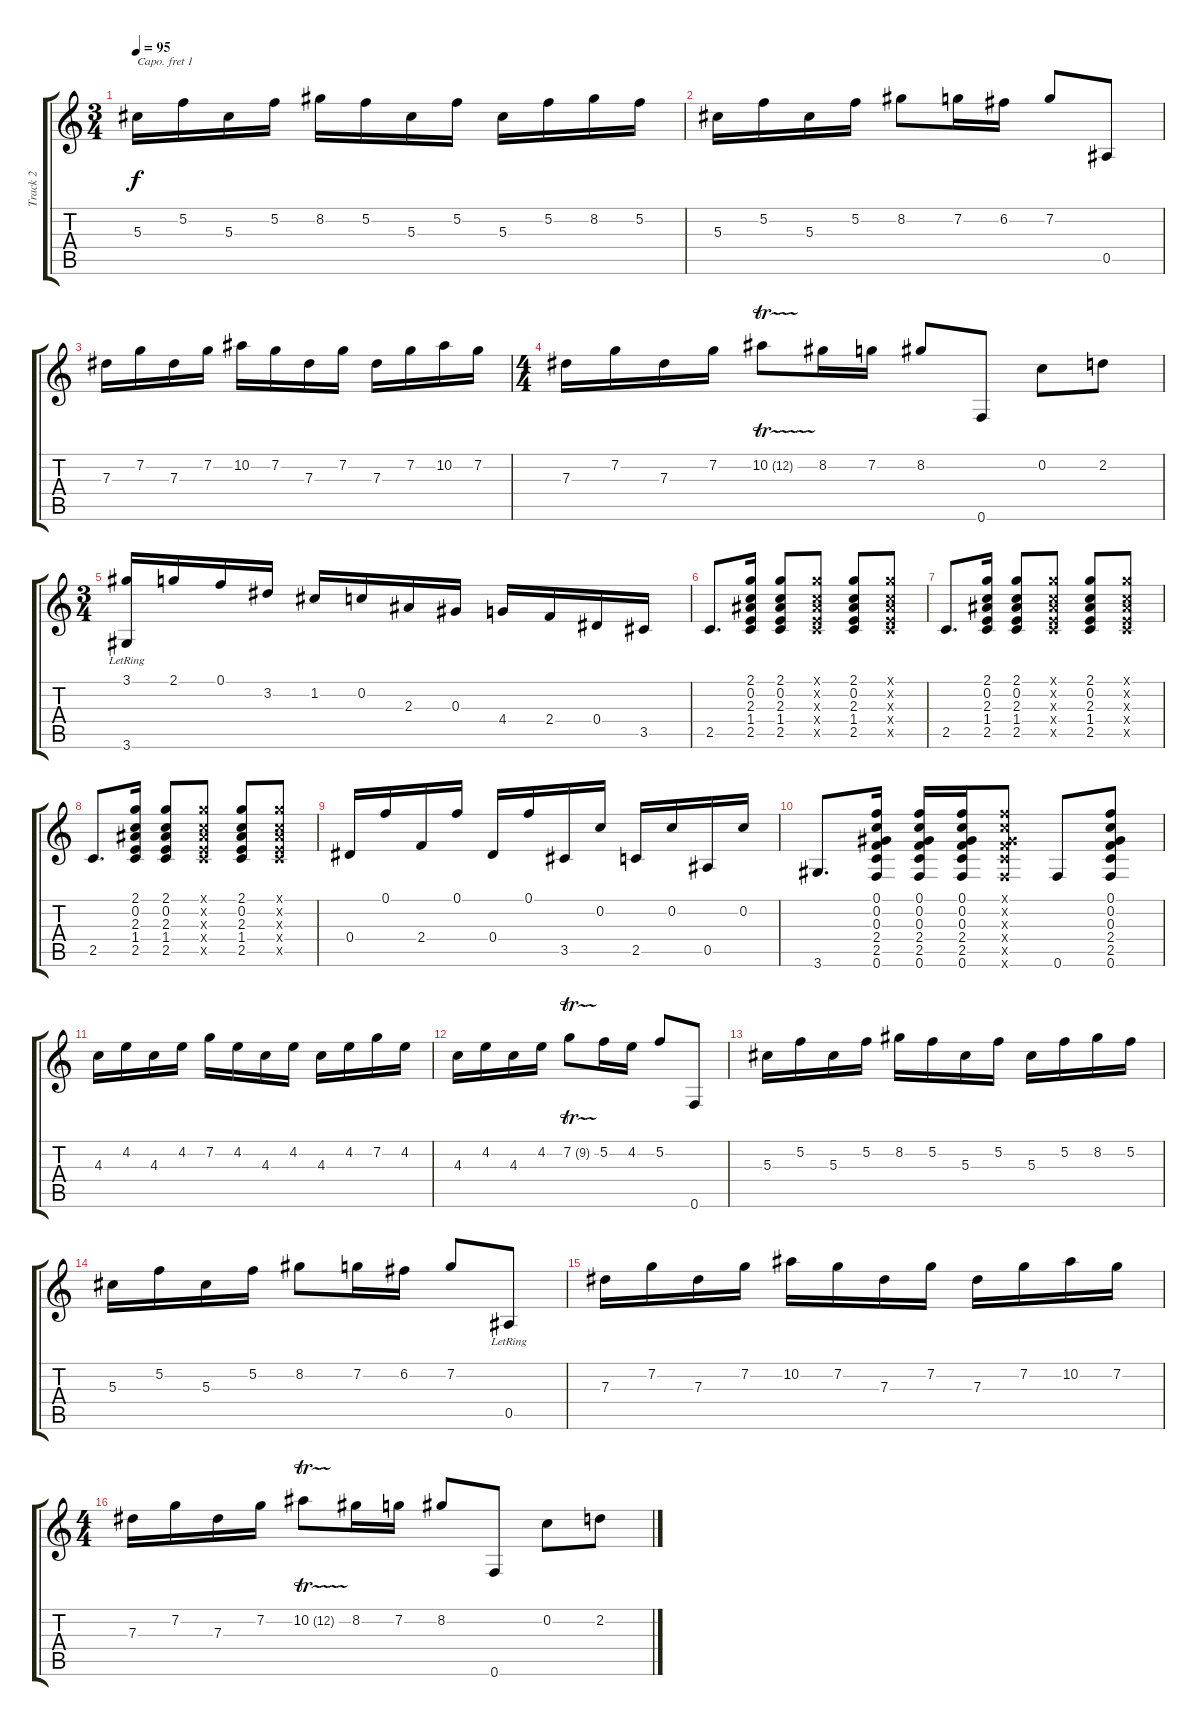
\track ("Track 2" "Track 2") {instrument acousticguitarnylon}
\staff {score tabs}
\capo 1
\tuning (E4 B3 G3 D3 A2 E2) {hide}
\ts (3 4)
\tempo 95
\clef g2
\ks c
5.3.16{dy f} 5.2.16 5.3.16 5.2.16 8.2.16 5.2.16 5.3.16 5.2.16 5.3.16 5.2.16 8.2.16 5.2.16 |
5.3.16 5.2.16 5.3.16 5.2.16 8.2.8 7.2.16 6.2.16 7.2.8 0.5.8 |
7.3.16 7.2.16 7.3.16 7.2.16 10.2.16 7.2.16 7.3.16 7.2.16 7.3.16 7.2.16 10.2.16 7.2.16 |
\ts (4 4)
7.3.16 7.2.16 7.3.16 7.2.16 10.2{tr (12 32)}.8 8.2.16 7.2.16 8.2.8 0.6.8 0.2.8 2.2.8 |
\ts (3 4)
(3.1 3.6{lr}).16 2.1.16 0.1.16 3.2.16 1.2.16 0.2.16 2.3.16 0.3.16 4.4.16 2.4.16 0.4.16 3.5.16 |
2.5.8{d} (2.1 0.2 2.3 1.4 2.5).16 (2.1 0.2 2.3 1.4 2.5).8 (2.1{x} 0.2{x} 2.3{x} 1.4{x} 2.5{x}).8 (2.1 0.2 2.3 1.4 2.5).8 (2.1{x} 0.2{x} 2.3{x} 1.4{x} 2.5{x}).8 |
2.5.8{d} (2.1 0.2 2.3 1.4 2.5).16 (2.1 0.2 2.3 1.4 2.5).8 (2.1{x} 0.2{x} 2.3{x} 1.4{x} 2.5{x}).8 (2.1 0.2 2.3 1.4 2.5).8 (2.1{x} 0.2{x} 2.3{x} 1.4{x} 2.5{x}).8 |
2.5.8{d} (2.1 0.2 2.3 1.4 2.5).16 (2.1 0.2 2.3 1.4 2.5).8 (2.1{x} 0.2{x} 2.3{x} 1.4{x} 2.5{x}).8 (2.1 0.2 2.3 1.4 2.5).8 (2.1{x} 0.2{x} 2.3{x} 1.4{x} 2.5{x}).8 |
0.4.16 0.1.16 2.4.16 0.1.16 0.4.16 0.1.16 3.5.16 0.2.16 2.5.16 0.2.16 0.5.16 0.2.16 |
3.6.8{d} (0.1 0.2 0.3 2.4 2.5 0.6).16 (0.1 0.2 0.3 2.4 2.5 0.6).16 (0.1 0.2 0.3 2.4 2.5 0.6).16 (0.1{x} 0.2{x} 0.3{x} 2.4{x} 2.5{x} 0.6{x}).8 0.6.8 (0.1 0.2 0.3 2.4 2.5 0.6).8 |
4.3.16 4.2.16 4.3.16 4.2.16 7.2.16 4.2.16 4.3.16 4.2.16 4.3.16 4.2.16 7.2.16 4.2.16 |
4.3.16 4.2.16 4.3.16 4.2.16 7.2{tr (9 32)}.8 5.2.16 4.2.16 5.2.8 0.6.8 |
5.3.16 5.2.16 5.3.16 5.2.16 8.2.16 5.2.16 5.3.16 5.2.16 5.3.16 5.2.16 8.2.16 5.2.16 |
5.3.16 5.2.16 5.3.16 5.2.16 8.2.8 7.2.16 6.2.16 7.2.8 0.5{lr}.8 |
7.3.16 7.2.16 7.3.16 7.2.16 10.2.16 7.2.16 7.3.16 7.2.16 7.3.16 7.2.16 10.2.16 7.2.16 |
\ts (4 4)
7.3.16 7.2.16 7.3.16 7.2.16 10.2{tr (12 32)}.8 8.2.16 7.2.16 8.2.8 0.6.8 0.2.8 2.2.8
